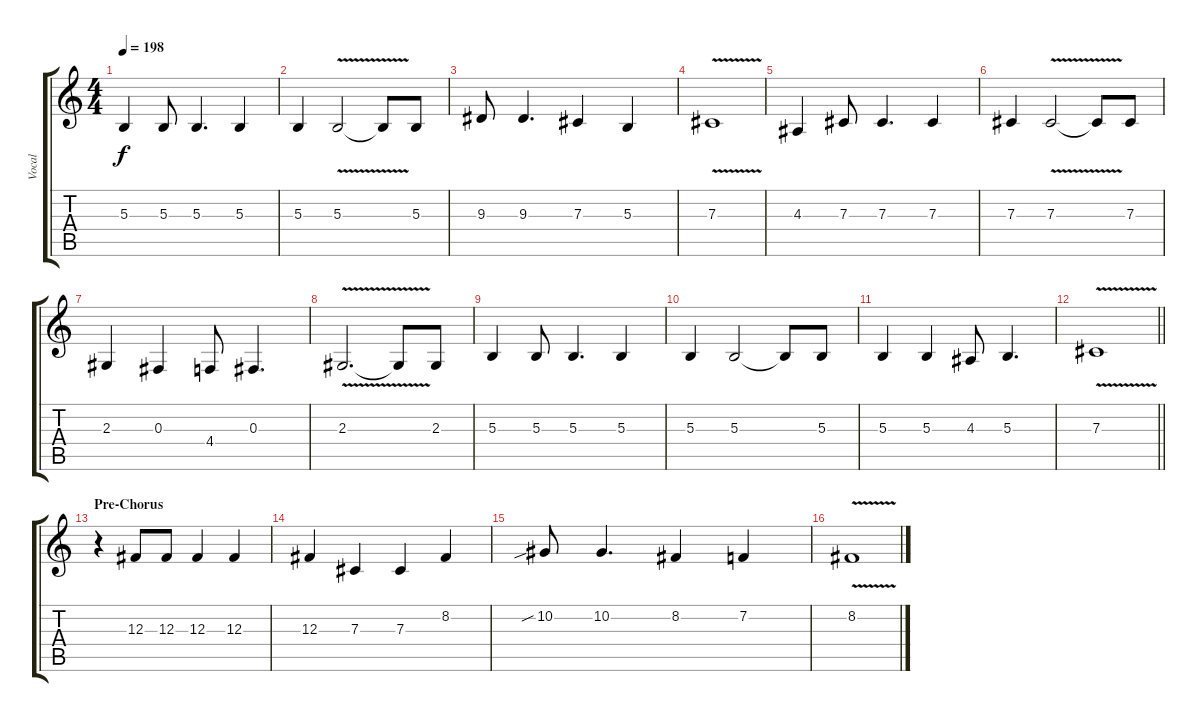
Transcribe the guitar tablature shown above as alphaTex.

\track ("Vocal" "Vocal") {instrument clarinet}
\staff {score tabs}
\tuning (Eb4 Bb3 Gb3 Db3 Ab2 Eb2) {hide}
\ts (4 4)
\tempo 198
\clef g2
\ks c
5.3.4{dy f} 5.3.8 5.3.4{d} 5.3.4 |
5.3.4 5.3{v}.2 5.3{t}.8 5.3.8 |
9.3.8 9.3.4{d} 7.3.4 5.3.4 |
7.3{v}.1 |
4.3.4 7.3.8 7.3.4{d} 7.3.4 |
7.3.4 7.3{v}.2 7.3{t}.8 7.3.8 |
2.3.4 0.3.4 4.4.8 0.3.4{d} |
2.3{v}.2{d} 2.3{t}.8 2.3.8 |
5.3.4 5.3.8 5.3.4{d} 5.3.4 |
5.3.4 5.3.2 5.3{t}.8 5.3.8 |
5.3.4 5.3.4 4.3.8 5.3.4{d} |
\barLineRight lightlight
7.3{v}.1 |
\section ("" "Pre-Chorus")
r.4 12.3.8 12.3.8 12.3.4 12.3.4 |
12.3.4 7.3.4 7.3.4 8.2.4 |
10.2{sib}.8 10.2.4{d} 8.2.4 7.2.4 |
8.2{v}.1
